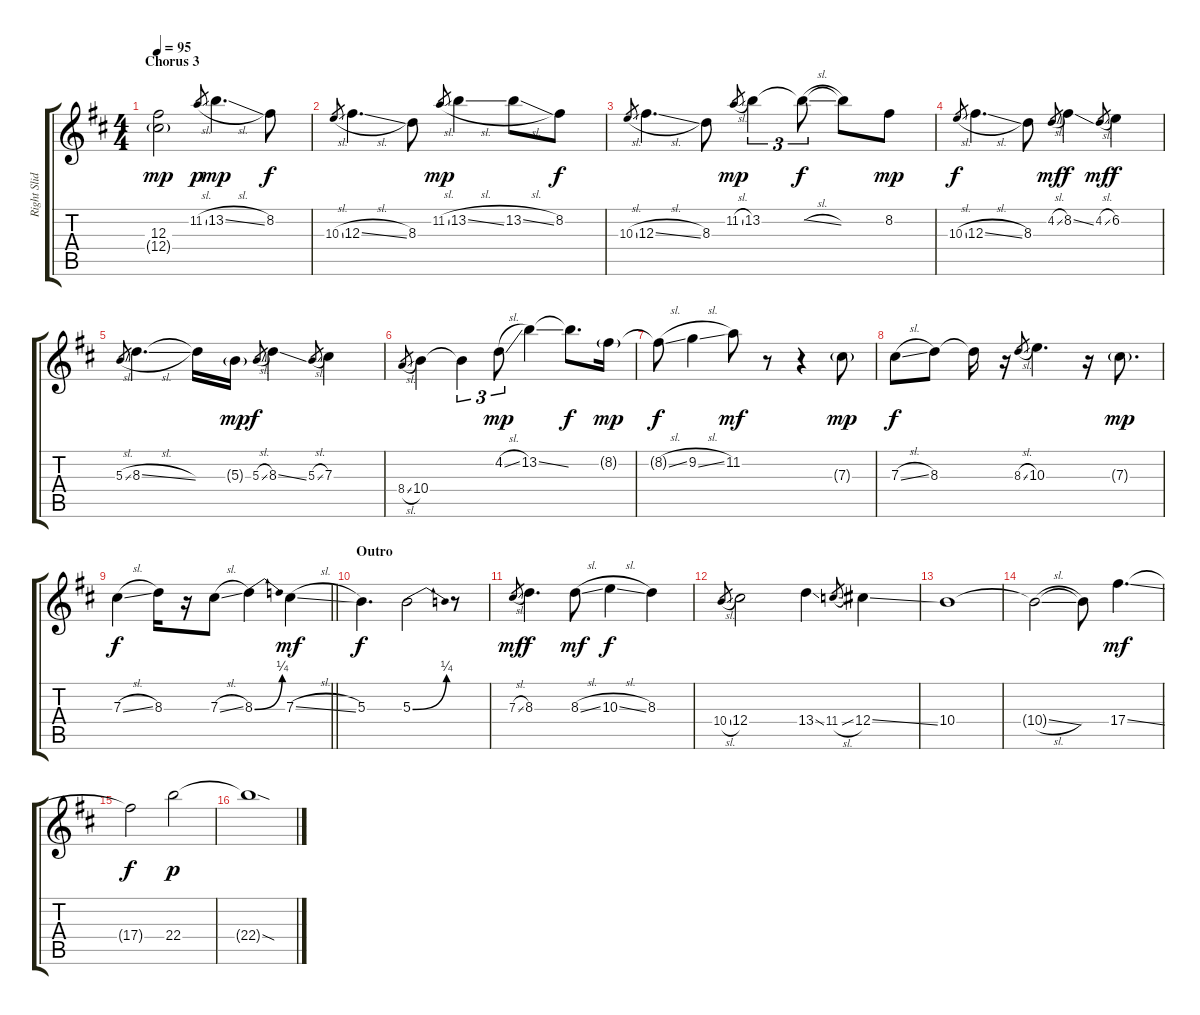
\track ("Right Slide Guitar" "Right Slid") {instrument electricguitarjazz}
\staff {score tabs}
\tuning (Eb4 Bb3 Gb3 Db3 Ab2 D2) {hide}
\ts (4 4)
\section ("" "Chorus 3")
\tempo 95
\clef g2
\ks d
(12.3 12.4{g}).2{dy mp} 11.2{sl}.8{gr dy p} 13.2{sl}.4{d dy mp} 8.2.8{dy f} |
10.3{sl}.8{gr} 12.3{sl}.4{d} 8.3.8 11.2{sl}.8{gr dy mp} 13.2{sl}.4 13.2{sl}.8 8.2.8{dy f} |
10.3{sl}.8{gr} 12.3{sl}.4{d} 8.3.8 11.2{sl}.8{gr dy mp} 13.2.4{tu (3 2)} 13.2{sl t}.8{tu (3 2) dy f} 13.2{t}.8 8.2.8{dy mp} |
10.3{sl}.8{gr dy f} 12.3{sl}.4{d} 8.3.8 4.2{sl}.8{gr dy mf} 8.2{ss}.4{dy f} 4.2{sl}.8{gr dy mf} 6.2.4{dy f} |
5.3{sl}.8{gr} 8.3{sl}.4{d} 8.3{t}.16 5.3{g}.16{dy mp} 5.3{sl}.8{gr dy f} 8.3{ss}.4 5.3{sl}.8{gr} 7.3.4 |
8.4{sl}.8{gr} 10.4.4 10.4{t}.4{tu (3 2)} 4.2{sl}.8{tu (3 2) dy mp} 13.2{ss}.4 13.2{t}.8{d dy f} 8.2{g}.16{dy mp} |
8.2{sl t}.8{dy f} 9.2{sl}.4 11.2.8{dy mf} r.8 r.4 7.3{g}.8{dy mp} |
7.3{sl}.8{dy f} 8.3.8 8.3{t}.16 r.16 8.3{sl}.8{gr} 10.3.4{d} r.16 7.3{g}.8{d dy mp} |
\barLineRight lightlight
7.3{sl}.4{dy f} 8.3.16 r.16 7.3{sl}.8 8.3{be (bend 0 0 60 1)}.4 7.3{sl}.4{dy mf} |
\section ("" "Outro")
5.3.4{d dy f} 5.3{be (bend 0 0 60 1)}.2 r.8 |
7.3{sl}.8{gr dy mf} 8.3.4{d dy f} 8.3{sl}.8{dy mf} 10.3{sl}.4{dy f} 8.3.4 |
10.4{sl}.8{gr} 12.4.2 13.4{ss}.4 11.4{sl}.8{gr} 12.4{ss}.4 |
10.4.1 |
10.4{sl t}.2 10.4{t}.8 17.4{ss}.4{d dy mf} |
17.4{t}.2{dy f} 22.4.2{dy p} |
22.4{sod t}.1
